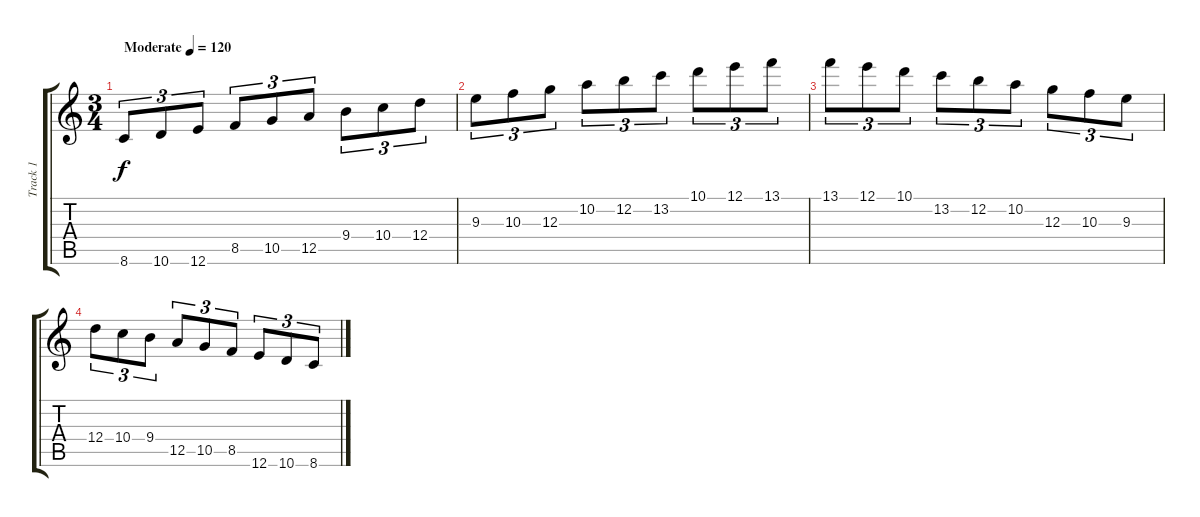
\track ("Track 1" "Track 1") {instrument acousticguitarsteel}
\staff {score tabs}
\tuning (E4 B3 G3 D3 A2 E2) {hide}
\ts (3 4)
\tempo (120 "Moderate")
\clef g2
\ks c
8.6.8{tu (3 2) dy f instrument acousticguitarsteel} 10.6.8{tu (3 2)} 12.6.8{tu (3 2)} 8.5.8{tu (3 2)} 10.5.8{tu (3 2)} 12.5.8{tu (3 2)} 9.4.8{tu (3 2)} 10.4.8{tu (3 2)} 12.4.8{tu (3 2)} |
9.3.8{tu (3 2)} 10.3.8{tu (3 2)} 12.3.8{tu (3 2)} 10.2.8{tu (3 2)} 12.2.8{tu (3 2)} 13.2.8{tu (3 2)} 10.1.8{tu (3 2)} 12.1.8{tu (3 2)} 13.1.8{tu (3 2)} |
13.1.8{tu (3 2)} 12.1.8{tu (3 2)} 10.1.8{tu (3 2)} 13.2.8{tu (3 2)} 12.2.8{tu (3 2)} 10.2.8{tu (3 2)} 12.3.8{tu (3 2)} 10.3.8{tu (3 2)} 9.3.8{tu (3 2)} |
12.4.8{tu (3 2)} 10.4.8{tu (3 2)} 9.4.8{tu (3 2)} 12.5.8{tu (3 2)} 10.5.8{tu (3 2)} 8.5.8{tu (3 2)} 12.6.8{tu (3 2)} 10.6.8{tu (3 2)} 8.6.8{tu (3 2)}
